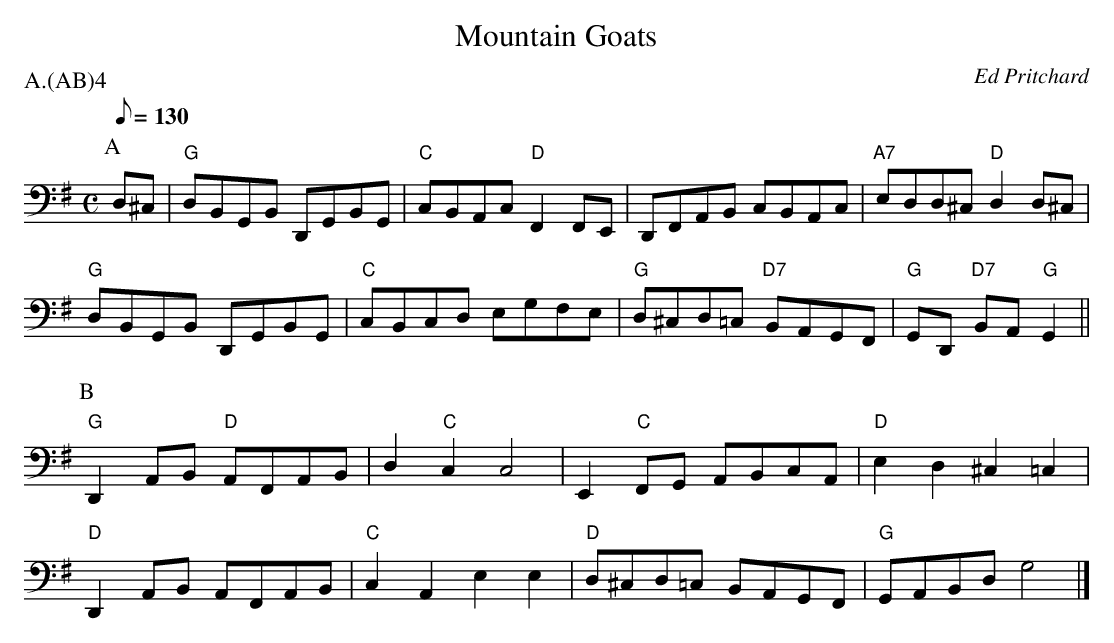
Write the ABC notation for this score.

X:1
T: Mountain Goats
C: Ed Pritchard
P: A.(AB)4
M: C
K: G clef=bass middle=d
L: 1/8
Q: 130
P: A
d^c |\
"G" dBGB DGBG | "C" cBAc "D" F2 FE | DFAB cBAc | "A7" edd^c "D" d2 d^c |
"G" dBGB DGBG | "C" cBcd  egfe | "G" d^cd=c "D7" BAGF | "G" GD "D7" BA "G" G2 ||
P: B
"G" D2 AB "D" AFAB | d2 "C" c2 c4 | E2 "C" FG ABcA | "D" e2 d2 ^c2 =c2 |
"D" D2 AB AFAB | "C" c2 A2 e2 e2 | "D" d^cd=c BAGF | "G" GABd g4 |]
